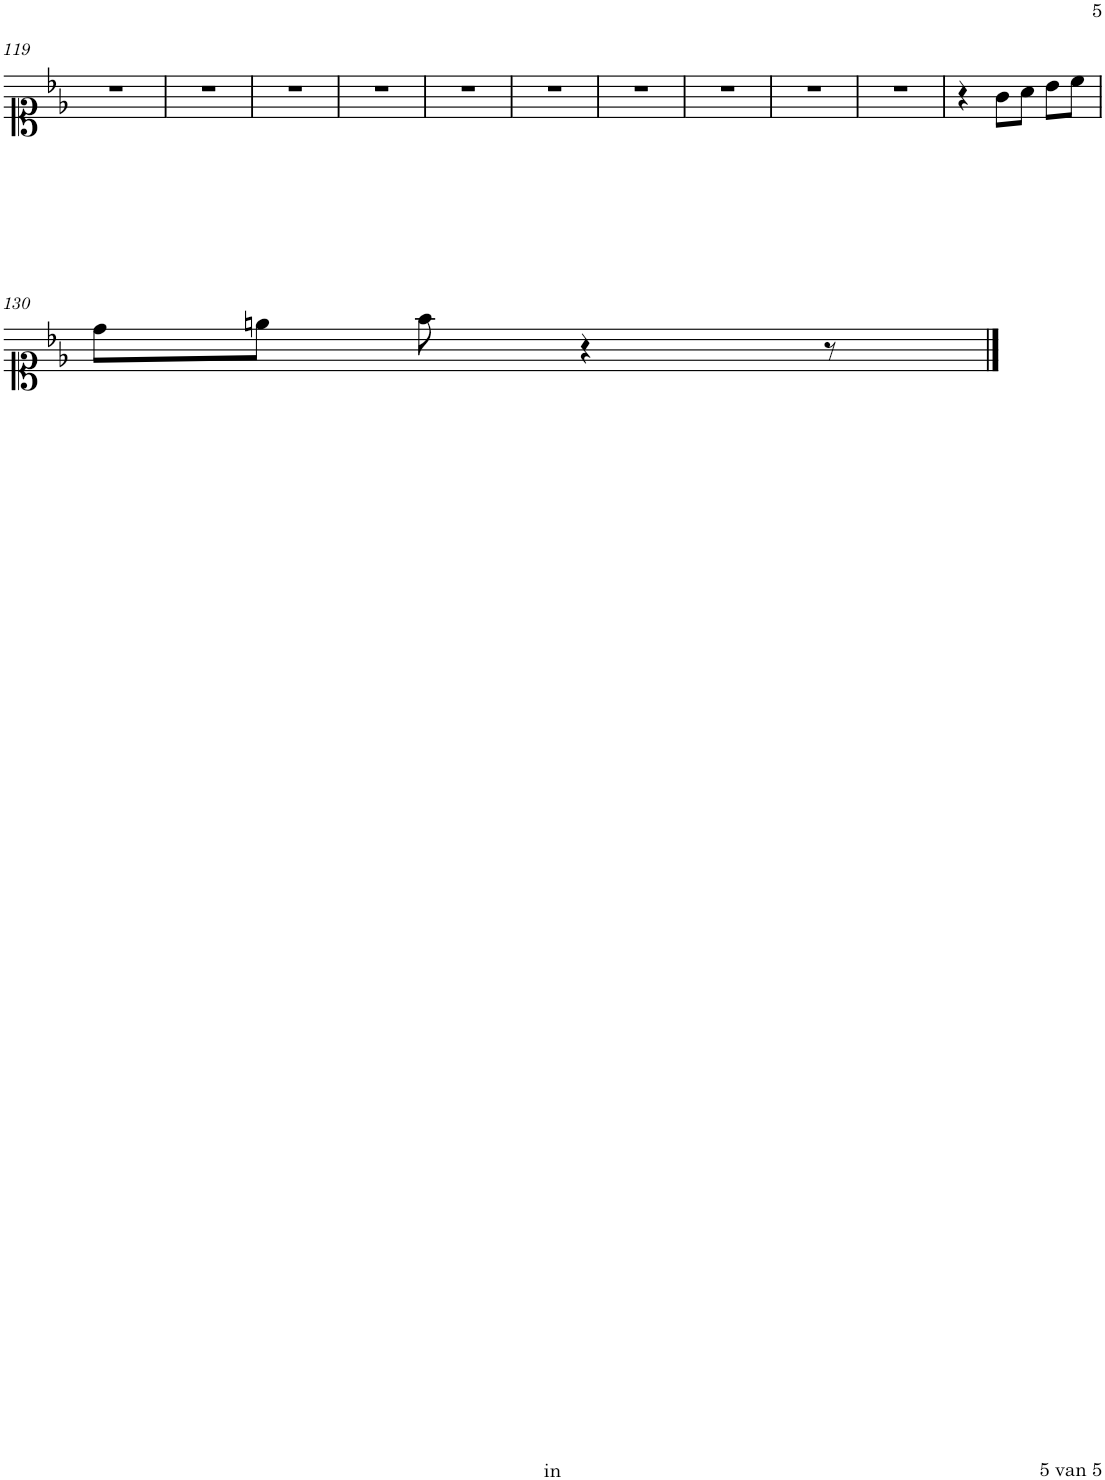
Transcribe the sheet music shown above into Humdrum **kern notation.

**kern
*part1
*staff1
*I"Baritone
*I'Bar.
!!LO:PB:g=z
*clefC1
*k[b-e-]
*M3/4
=119
2.r
=120
2.r
=121
2.r
=122
2.r
=123
2.r
=124
2.r
=125
2.r
=126
2.r
=127
2.r
=128
2.r
=129
4r
8g\L
8a\J
8b-\L
8cc\J
!!LO:LB:g=z
=130
8dd\L
8een\J
8ff\
4r
8r
==
*-
